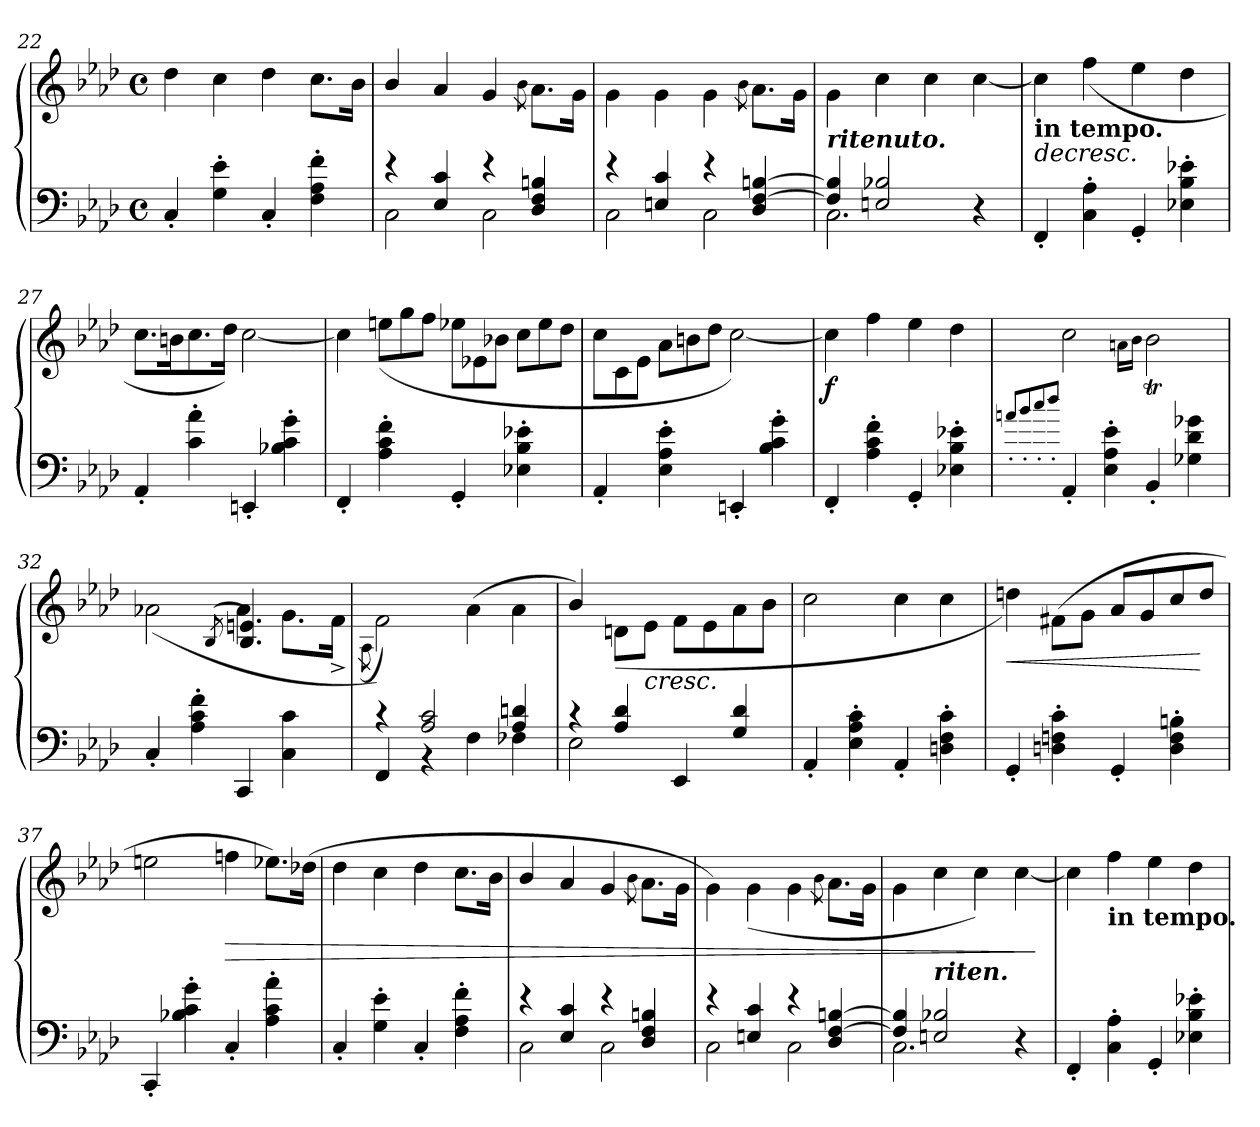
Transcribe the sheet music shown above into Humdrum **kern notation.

**kern	**kern	**dynam
*part1	*part1	*part1
*staff2	*staff1	*staff1/2
*clefF4	*clefG2	*
*k[b-e-a-d-]	*k[b-e-a-d-]	*
*f:	*f:	*
*M4/4	*M4/4	*
*met(c)	*met(c)	*
=22	=22	=22
*	*^	*
4C'/	1ryy	4dd-\	.
4G\' 4e-\'	.	4cc\	.
4C'/	.	4dd-\	.
4F\' 4A-\' 4f\'	.	8.cc\L	.
.	.	16b-\Jk	.
=23	=23	=23	=23
*^	*	*	*
4re	2C\	1ryy	4b-/	.
4E-/ 4c/	.	.	4a-/	.
4re	2C\	.	4g/	.
.	.	.	8qb-\	.
4D-/ 4F/ 4Bn/	.	.	8.a-\L	.
.	.	.	16g\Jk	.
!!LO:LB:g=z	!!
=24	=24	=24	=24	=24
4re	2C\	1ryy	4g\	.
4En/ 4c/	.	.	4g\	.
4re	2C\	.	4g\	.
.	.	.	8qb-\	.
4D-/ [4F/ [4Bn/	.	.	8.a-\L	.
.	.	.	16g\Jk	.
=25	=25	=25	=25	=25
!	!	!LO:TX:b:Bi:t=ritenuto.	!	!
4F/] 4B/]	2.C\	1ryy	4g\	.
2En/ 2B-X/	.	.	4cc\	.
.	.	.	4cc\	.
4r	4ryy	.	[4cc\	.
=26	=26	=26	=26	=26
!	!	!LO:TX:b:B:t=in tempo.	!	!
!	!	!	!	!LO:HP:b
*v	*v	*	*	*
4FF'/	1ryy	4cc\]	>
4C\' 4A-\'	.	(>4ff\	.
4GG'/	.	4ee-\	.
4E-X\' 4B-\' 4e-X\'	.	4dd-\	.
=27	=27	=27	=27
4AA-'/	1ryy	8.cc\L	.
.	.	16bn\K	.
4c\' 4a-\'	.	8.cc\	.
.	.	16dd-\Jk)	.
4EEn'/	.	[2cc\	.
4B-X\' 4c\' 4g\'	.	.	.
=28	=28	=28	=28
4FF'/	1ryy	4cc\]	.
*	*	*Xtuplet	*
4A-\' 4c\' 4f\'	.	(>12een\L	.
.	.	12gg\	.
.	.	12ff\J	.
4GG'/	.	12ee-X\L	.
.	.	12e-X\	.
.	.	12b-X\J	.
4E-X\' 4B-\' 4e-X\'	.	12cc\L	.
.	.	12ee-\	.
.	.	12dd-\J	.
!!LO:PB:g=z	!!
=29	=29	=29	=29
4AA-'/	1ryy	12cc\L	.
.	.	12c\	.
.	.	12e-\J	.
4E-\' 4A-\' 4e-\'	.	12a-\L	.
.	.	12bn\	.
.	.	12dd-\J	.
4EEn'/	.	[2cc\)	.
4B-\' 4c\' 4g\'	.	.	.
=30	=30	=30	=30
!	!	!	!LO:DY:b
4FF'/	1ryy	4cc\]	f
4A-\' 4c\' 4f\'	.	(>4ff\	.
4GG'/	.	4ee-\	.
4E-X\' 4B-\' 4e-X\'	.	4dd-\	.
=31	=31	=31	=31
8qan'/L	.	.	.
8qb-'/	.	.	.
8qcc'/	.	.	.
8qdd-'/J)	.	.	.
4AA-'/	1ryy	2cc\	.
4E-\' 4A-\' 4e-\'	.	.	.
.	.	16qan\LL	.
.	.	16qb-\JJ	.
4BB-'/	.	2b-T\	.
4G-X\ 4d-\ 4g-X\	.	.	.
=32	=32	=32	=32
*	*	*^	*
4C'/	1ryy	(>2a-X\	2ryy	.
4A-\' 4c\' 4f\'	.	.	.	.
.	.	.	(<8qB-/	.
4CC/	.	4a-\	4.B-/ 4.en/)	.
4C\ 4c\	.	8.g\L	.	.
.	.	.	8ryy	.
.	.	16f^\Jk	.	.
*	*	*v	*v	*
=33	=33	=33	=33
.	.	(<8qA-\	.
*^	*	*	*
4rc	4FF/	1ryy	2f\))	.
2A-/ 2c/	4rBB	.	.	.
.	4F\	.	(>4a-\	.
4A-/ 4dn/	4F-X\	.	4a-\	.
!!LO:LB:g=z	!!
=34	=34	=34	=34	=34
4rc	2E-\	1ryy	4b-/)	.
4A-/ 4d-/	.	.	(>8dn\L	.
!	!	!	!	!LO:HP:b
.	.	.	8e-\J	<
4EE-/	2ryy	.	8f\L	.
.	.	.	8e-\	.
4G/ 4d-/	.	.	8a-\	.
.	.	.	8b-\J	]
*v	*v	*	*	*
=35	=35	=35	=35
4AA-'/	1ryy	2cc\	.
4E-\' 4A-\' 4c\'	.	.	.
4AA-'/	.	4cc\	.
4Dn\' 4F\' 4c\'	.	4cc\	.
=36	=36	=36	=36
!	!	!	!LO:HP:b
4GG'/	1ryy	4ddn\)	<
4Dn\' 4Fn\' 4c\'	.	(>8f#X\L	.
.	.	8g\J	.
4GG'/	.	8a-/L	.
.	.	8g/	.
4D\' 4F\' 4Bn\'	.	8cc/	.
.	.	8dd/J	[
=37	=37	=37	=37
4CC'/	1ryy	2een\	.
4B-X\' 4c\' 4g\'	.	.	.
!	!	!	!LO:HP:b
4C'/	.	4ffn\	>
4A-\' 4c\' 4a-\'	.	8.ee-X\L)	.
.	.	(>16dd-X\Jk	.
=38	=38	=38	=38
4C'/	1ryy	4dd-\	.
4G\' 4e-\'	.	4cc\	.
4C'/	.	4dd-\	.
4F\' 4A-\' 4f\'	.	8.cc\L	.
.	.	16b-\Jk	.
=39	=39	=39	=39
*^	*	*	*
4re	2C\	1ryy	4b-/	.
4E-/ 4c/	.	.	4a-/	.
4re	2C\	.	4g/	.
.	.	.	8qb-\	.
4D-/ 4F/ 4Bn/	.	.	8.a-\L	[
.	.	.	16g\Jk	.
!!LO:LB:g=z	!!
=40	=40	=40	=40	=40
4re	2C\	1ryy	4g\)	.
4En/ 4c/	.	.	(>4g\	.
4re	2C\	.	4g\	.
.	.	.	8qb-\	.
4D-/ [4F/ [4Bn/	.	.	8.a-\L	.
.	.	.	16g\Jk	.
=41	=41	=41	=41	=41
4F/] 4B/]	2.C\	1ryy	4g\	.
!	!	!	!LO:TX:b:Bi:t=riten.	!
2En/ 2B-X/	.	.	4cc\	.
.	.	.	4cc\)	.
4r	4ryy	.	[4cc\	.
*v	*v	*	*	*
*	*v	*v	*
.	.	]
=42	=42	=42
*	*^	*
4FF'/	1ryy	4cc\]	.
!	!	!LO:TX:b:B:t=in tempo.	!
4C\' 4A-\'	.	4ff\	.
4GG'/	.	4ee-\	.
4E-X\' 4B-\' 4e-X\'	.	4dd-\	.
*	*v	*v	*
=	=	=
*-	*-	*-
